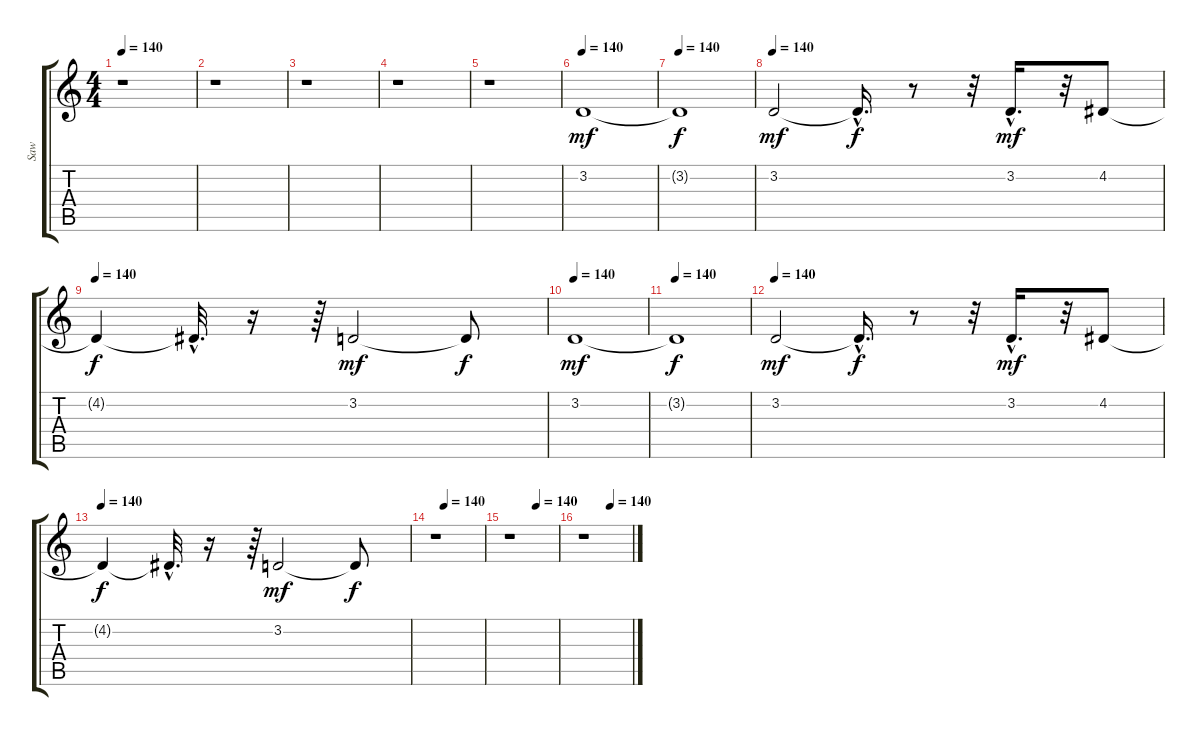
\track ("Saw" "Saw") {instrument lead2sawtooth}
\staff {score tabs}
\tuning (E4 B3 G3 D3 A2 E2) {hide}
\ts (4 4)
\tempo 140
\clef g2
\ks c
r.1{dy mf} |
r.1 |
r.1 |
r.1 |
r.1 |
\tempo 140
3.2.1 |
\tempo 140
3.2{t}.1{dy f} |
\tempo 140
3.2.2{dy mf} 3.2{hac t}.16{d dy f} r.8 r.32 3.2{hac}.16{d dy mf} r.32 4.2.8 |
\tempo 140
4.2{t}.4{dy f} 4.2{hac t}.32{d} r.16 r.64 3.2.2{dy mf} 3.2{t}.8{dy f} |
\tempo 140
3.2.1{dy mf} |
\tempo 140
3.2{t}.1{dy f} |
\tempo 140
3.2.2{dy mf} 3.2{hac t}.16{d dy f} r.8 r.32 3.2{hac}.16{d dy mf} r.32 4.2.8 |
\tempo 140
4.2{t}.4{dy f} 4.2{hac t}.32{d} r.16 r.64 3.2.2{dy mf} 3.2{t}.8{dy f} |
\tempo (140 0.1875)
r.1 |
\tempo (140 0.5625)
r.1 |
\tempo (140 0.5625)
r.1
